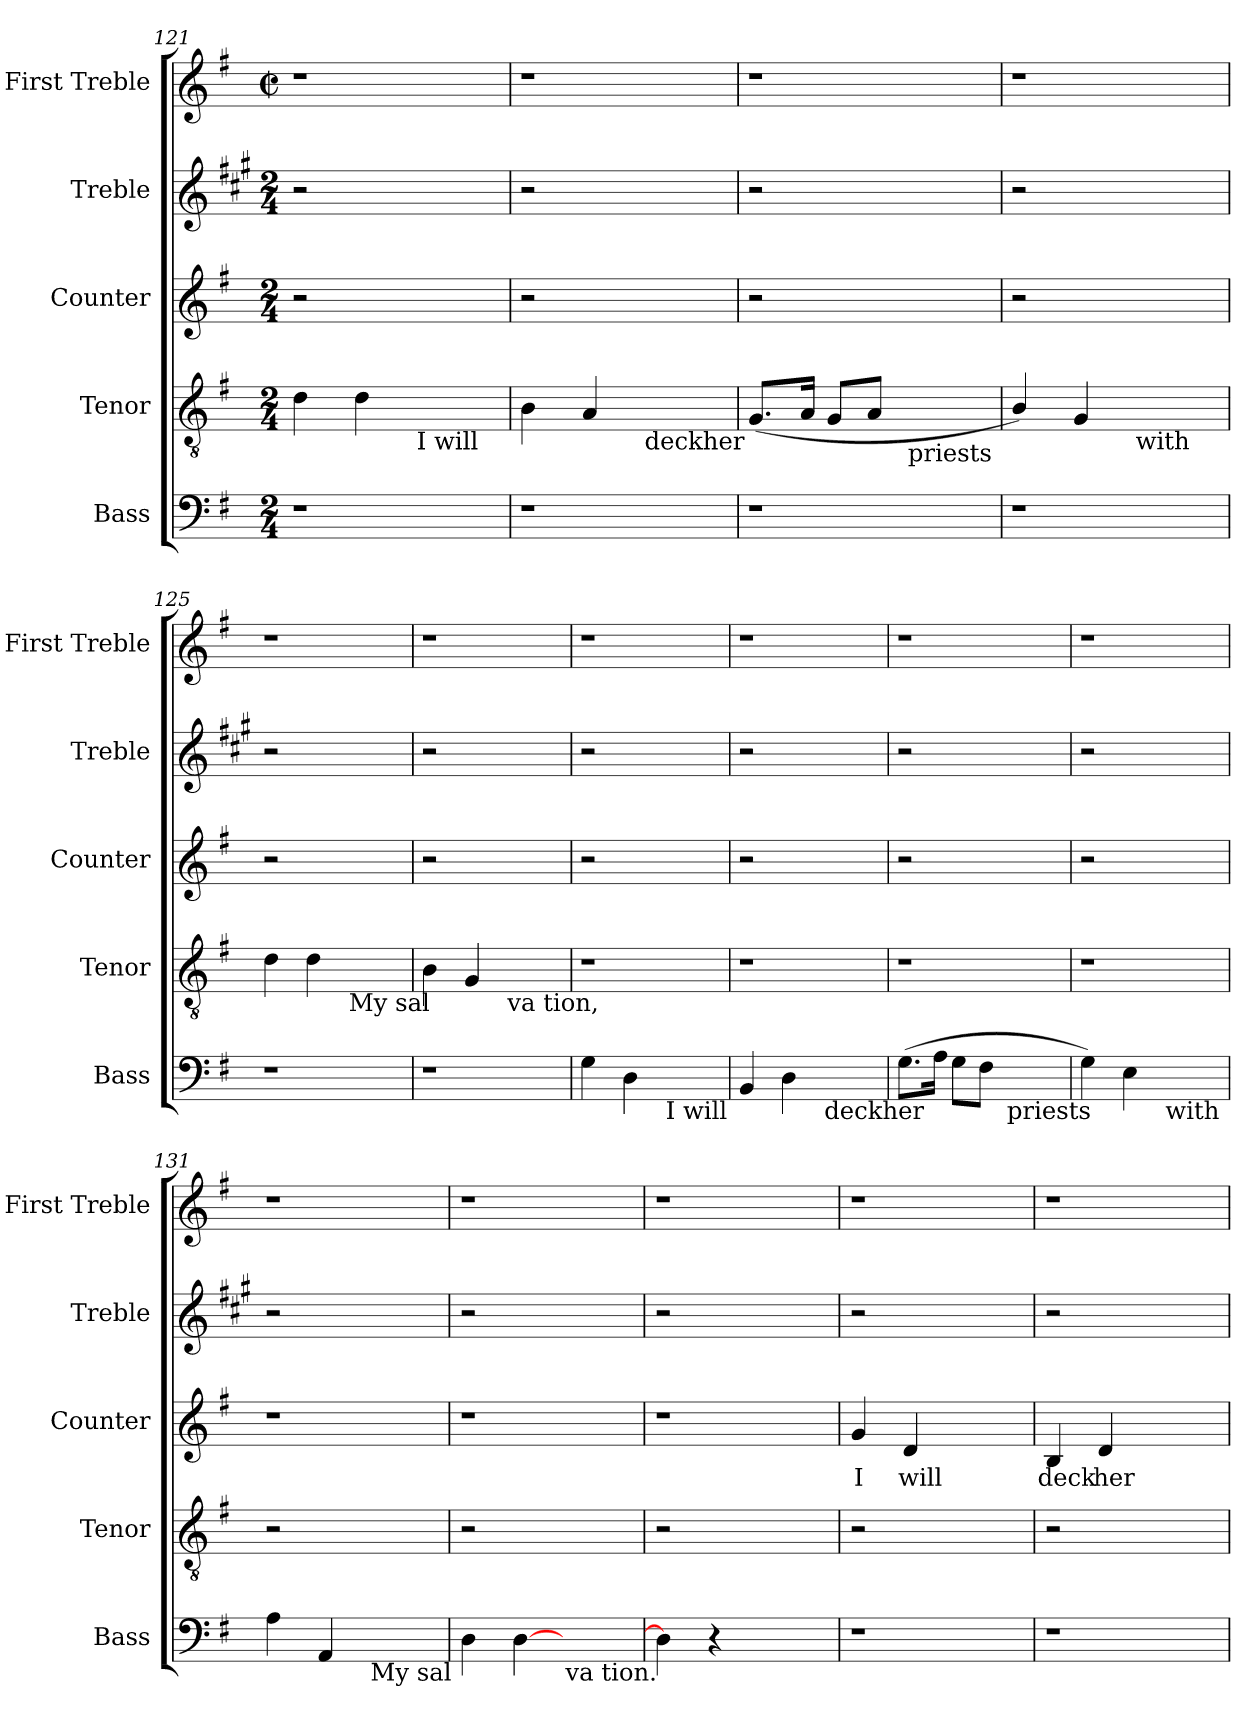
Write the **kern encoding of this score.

**kern	**kern	**kern	**text	**kern	**kern
*part5	*part4	*part3	*part3	*part2	*part1
*staff5	*staff4	*staff3	*staff3	*staff2	*staff1
*I"Bass	*I"Tenor	*I"Counter	*	*I"Treble	*I"First  Treble
*I'Bass	*I'Tenor	*I'Counter	*	*I'Treble	*I'First  Treble
!!LO:PB:g=z
*clefF4	*clefGv2	*clefG2	*	*clefG2	*clefG2
*	*	*	*	*ITrd1c2	*
*k[f#]	*k[f#]	*k[f#]	*	*k[f#]	*k[f#]
*G:	*G:	*G:	*	*G:	*G:
*M2/4	*M2/4	*M2/4	*	*M2/4	*M2/2
*	*	*	*	*	*met(c|)
=121	=121	=121	=121	=121	=121
!LO:N:vis=1	!	!	!	!	!
2r	4d\	2r	.	2r	1r
.	4d\	.	.	.	.
!	!LO:TX:b:t=I will	!	!	!	!
2ryy	2ryy	2ryy	.	2ryy	.
=122	=122	=122	=122	=122	=122
!LO:N:vis=1	!	!	!	!	!
2r	4B\	2r	.	2r	1r
.	4A/	.	.	.	.
!	!LO:TX:b:t=deckher	!	!	!	!
2ryy	2ryy	2ryy	.	2ryy	.
=123	=123	=123	=123	=123	=123
!LO:N:vis=1	!	!	!	!	!
2r	(<8.G/L	2r	.	2r	1r
.	16A/J	.	.	.	.
.	8G/L	.	.	.	.
.	8A/J	.	.	.	.
!	!LO:TX:b:t=priests	!	!	!	!
2ryy	2ryy	2ryy	.	2ryy	.
=124	=124	=124	=124	=124	=124
!LO:N:vis=1	!	!	!	!	!
2r	4B/)	2r	.	2r	1r
.	4G>/	.	.	.	.
!	!LO:TX:b:t=with	!	!	!	!
2ryy	2ryy	2ryy	.	2ryy	.
=125	=125	=125	=125	=125	=125
!LO:N:vis=1	!	!	!	!	!
2r	4d\	2r	.	2r	1r
.	4d\	.	.	.	.
!	!LO:TX:b:t=My sal	!	!	!	!
2ryy	2ryy	2ryy	.	2ryy	.
=126	=126	=126	=126	=126	=126
!LO:N:vis=1	!	!	!	!	!
2r	4B\	2r	.	2r	1r
.	4G/	.	.	.	.
!	!LO:TX:b:t=va tion,	!	!	!	!
2ryy	2ryy	2ryy	.	2ryy	.
=127	=127	=127	=127	=127	=127
!	!LO:N:vis=1	!	!	!	!
4G\	2r	2r	.	2r	1r
4D\	.	.	.	.	.
!LO:TX:b:t=I will	!	!	!	!	!
2ryy	2ryy	2ryy	.	2ryy	.
=128	=128	=128	=128	=128	=128
!	!LO:N:vis=1	!	!	!	!
4BB/	2r	2r	.	2r	1r
4D\	.	.	.	.	.
!LO:TX:b:t=deckher	!	!	!	!	!
2ryy	2ryy	2ryy	.	2ryy	.
=129	=129	=129	=129	=129	=129
!	!LO:N:vis=1	!	!	!	!
(>8.G\L	2r	2r	.	2r	1r
16A\J	.	.	.	.	.
8G\L	.	.	.	.	.
8F#\J	.	.	.	.	.
!LO:TX:b:t=priests	!	!	!	!	!
2ryy	2ryy	2ryy	.	2ryy	.
=130	=130	=130	=130	=130	=130
!	!LO:N:vis=1	!	!	!	!
4G\)	2r	2r	.	2r	1r
4E\	.	.	.	.	.
!LO:TX:b:t=with	!	!	!	!	!
2ryy	2ryy	2ryy	.	2ryy	.
!!LO:LB:g=z
=131	=131	=131	=131	=131	=131
!	!	!LO:N:vis=1	!	!	!
4A\	2r	2r	.	2r	1r
4AA/	.	.	.	.	.
!LO:TX:b:t=My sal	!	!	!	!	!
2ryy	2ryy	2ryy	.	2ryy	.
=132	=132	=132	=132	=132	=132
!	!	!LO:N:vis=1	!	!	!
4D\	2r	2r	.	2r	1r
[>4D\	.	.	.	.	.
!LO:TX:b:t=va tion.	!	!	!	!	!
2ryy	2ryy	2ryy	.	2ryy	.
=133	=133	=133	=133	=133	=133
!	!	!LO:N:vis=1	!	!	!
4D\]	2r	2r	.	2r	1r
4r	.	.	.	.	.
2ryy	2ryy	2ryy	.	2ryy	.
=134	=134	=134	=134	=134	=134
!LO:N:vis=1	!	!	!LO:LY:b:cj	!	!
2r	2r	4g/	I	2r	1r
!	!	!	!LO:LY:b:cj	!	!
.	.	4d>/	will	.	.
2ryy	2ryy	2ryy	.	2ryy	.
=135	=135	=135	=135	=135	=135
!LO:N:vis=1	!	!	!LO:LY:b:cj	!	!
2r	2r	4B/	deck	2r	1r
!	!	!	!LO:LY:b:cj	!	!
.	.	4d/	her	.	.
2ryy	2ryy	2ryy	.	2ryy	.
=	=	=	=	=	=
*-	*-	*-	*-	*-	*-
